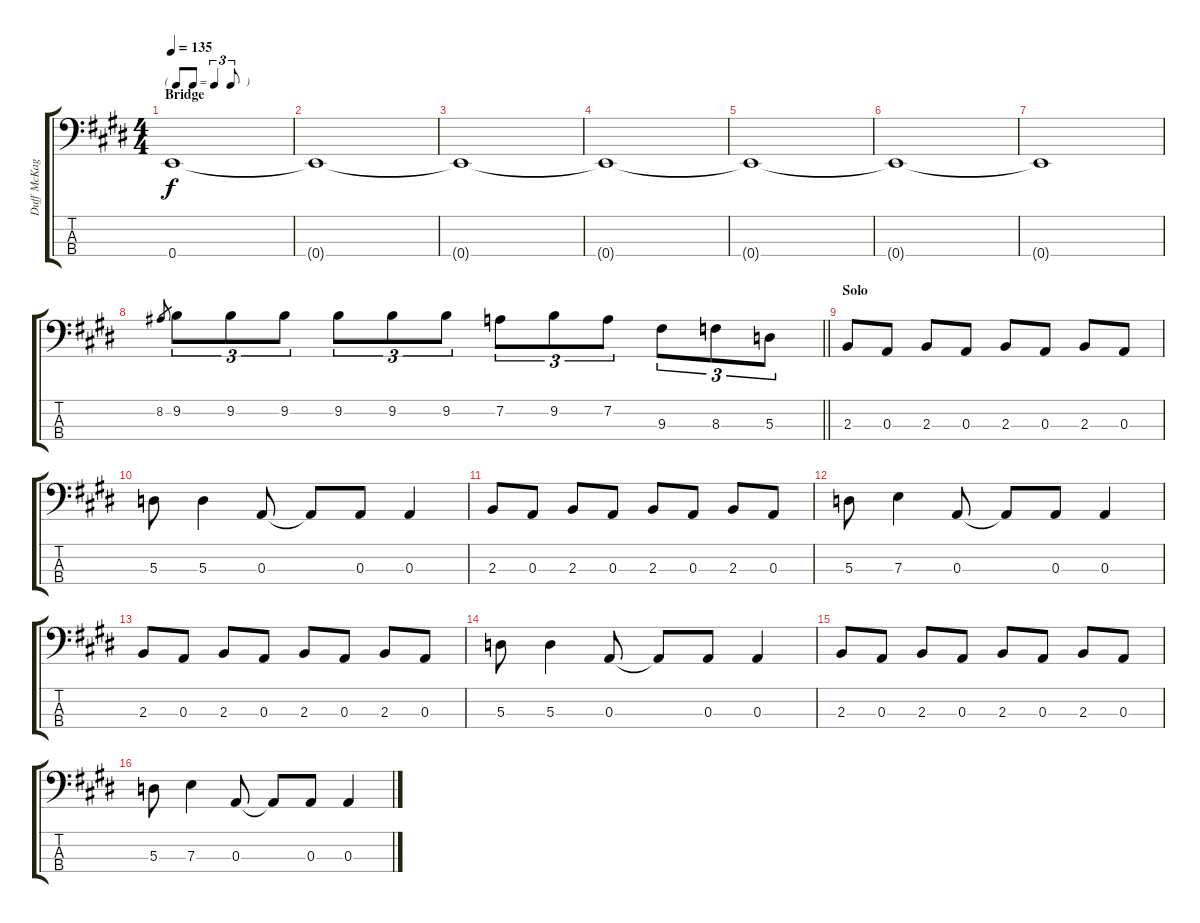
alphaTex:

\track ("Duff McKagan - Bass" "Duff McKag") {instrument electricbasspick}
\staff {score tabs}
\tuning (G2 D2 A1 E1) {hide}
\ts (4 4)
\tf triplet8th
\section ("" "Bridge")
\tempo 135
\clef f4
\ks e
0.4.1{dy f} |
0.4{t}.1 |
0.4{t}.1 |
0.4{t}.1 |
0.4{t}.1 |
0.4{t}.1 |
0.4{t}.1 |
\barLineRight lightlight
8.2.8{gr} 9.2.8{tu (3 2)} 9.2.8{tu (3 2)} 9.2.8{tu (3 2)} 9.2.8{tu (3 2)} 9.2.8{tu (3 2)} 9.2.8{tu (3 2)} 7.2.8{tu (3 2)} 9.2.8{tu (3 2)} 7.2.8{tu (3 2)} 9.3.8{tu (3 2)} 8.3.8{tu (3 2)} 5.3.8{tu (3 2)} |
\section ("" "Solo")
2.3.8 0.3.8 2.3.8 0.3.8 2.3.8 0.3.8 2.3.8 0.3.8 |
5.3.8 5.3.4 0.3.8 0.3{t}.8 0.3.8 0.3.4 |
2.3.8 0.3.8 2.3.8 0.3.8 2.3.8 0.3.8 2.3.8 0.3.8 |
5.3.8 7.3.4 0.3.8 0.3{t}.8 0.3.8 0.3.4 |
2.3.8 0.3.8 2.3.8 0.3.8 2.3.8 0.3.8 2.3.8 0.3.8 |
5.3.8 5.3.4 0.3.8 0.3{t}.8 0.3.8 0.3.4 |
2.3.8 0.3.8 2.3.8 0.3.8 2.3.8 0.3.8 2.3.8 0.3.8 |
5.3.8 7.3.4 0.3.8 0.3{t}.8 0.3.8 0.3.4
